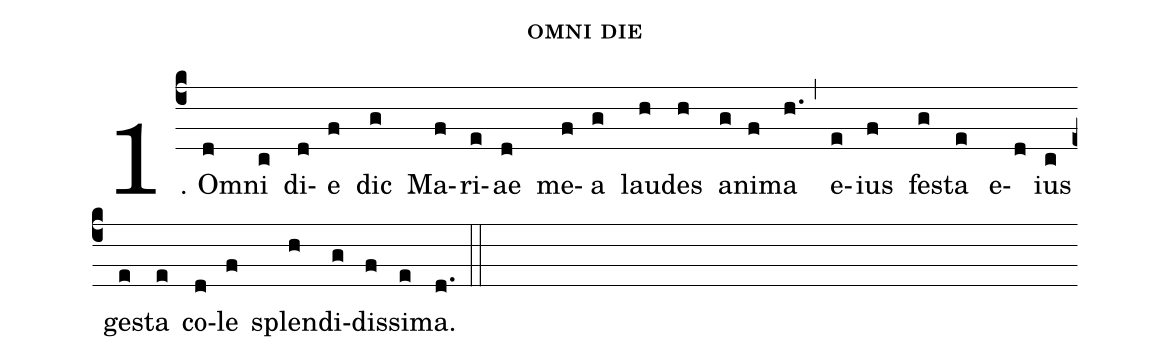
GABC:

name: omni die;
def-m1: \grealign;
%%
(c4) 1. O([em1]d)mni(c) di([em1]d)e(f) dic([em1]g) Ma(f)ri([em1]e)ae(d) me([em1]f)a(g) lau(h)des(h) a([em1]g)ni(f)ma(h.) (,) e([em1]e)ius(f) fe([em1]g)sta(e) e(/[5][em1]d)ius([em1]c) ge(e)sta(e) co(d)le([em1]f) splen(h)di(g)dis([em1]f)si(e)ma.(d.) (::)
